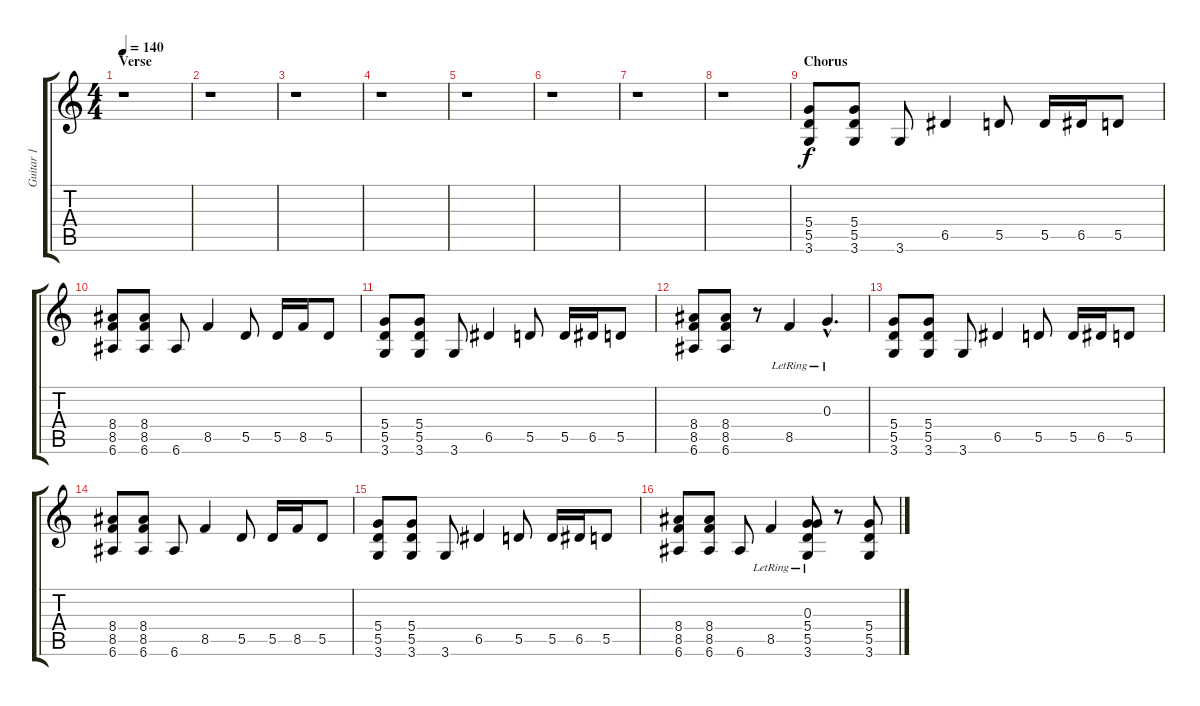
\track ("Guitar 1" "Guitar 1") {instrument distortionguitar}
\staff {score tabs}
\tuning (E4 B3 G3 D3 A2 E2) {hide}
\ts (4 4)
\section ("" "Verse")
\tempo 140
\clef g2
\ks c
r.1{dy f} |
r.1 |
r.1 |
r.1 |
r.1 |
r.1 |
r.1 |
r.1 |
\section ("" "Chorus")
(5.4 5.5 3.6).8 (5.4 5.5 3.6).8 3.6.8 6.5.4 5.5.8 5.5.16 6.5.16 5.5.8 |
(8.4 8.5 6.6).8 (8.4 8.5 6.6).8 6.6.8 8.5.4 5.5.8 5.5.16 8.5.16 5.5.8 |
(5.4 5.5 3.6).8 (5.4 5.5 3.6).8 3.6.8 6.5.4 5.5.8 5.5.16 6.5.16 5.5.8 |
(8.4 8.5 6.6).8 (8.4 8.5 6.6).8 r.8 8.5{lr}.4 0.3{hac lr}.4{d} |
(5.4 5.5 3.6).8 (5.4 5.5 3.6).8 3.6.8 6.5.4 5.5.8 5.5.16 6.5.16 5.5.8 |
(8.4 8.5 6.6).8 (8.4 8.5 6.6).8 6.6.8 8.5.4 5.5.8 5.5.16 8.5.16 5.5.8 |
(5.4 5.5 3.6).8 (5.4 5.5 3.6).8 3.6.8 6.5.4 5.5.8 5.5.16 6.5.16 5.5.8 |
(8.4 8.5 6.6).8 (8.4 8.5 6.6).8 6.6.8 8.5{lr}.4 (0.3{lr} 5.4 5.5 3.6).8 r.8 (5.4 5.5 3.6).8
